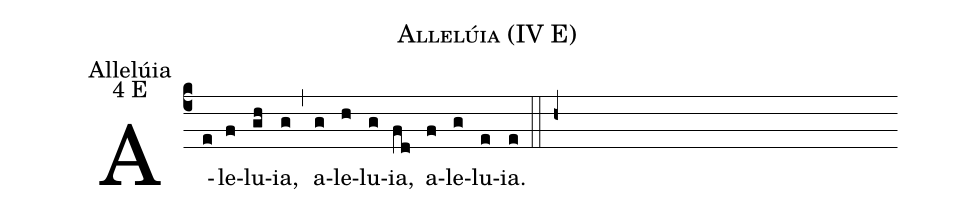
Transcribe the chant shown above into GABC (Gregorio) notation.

name: Allelúia (IV E);
office-part: Allelúia;
mode: 4;
mode-differentia: E;
%%
(c4)

A(e)le(f)lu(gh)ia,(g) (,) a(g)le(h)lu(g)ia,(fd) a(f)le(g)lu(e)ia.(e)

(::)

(h+)
